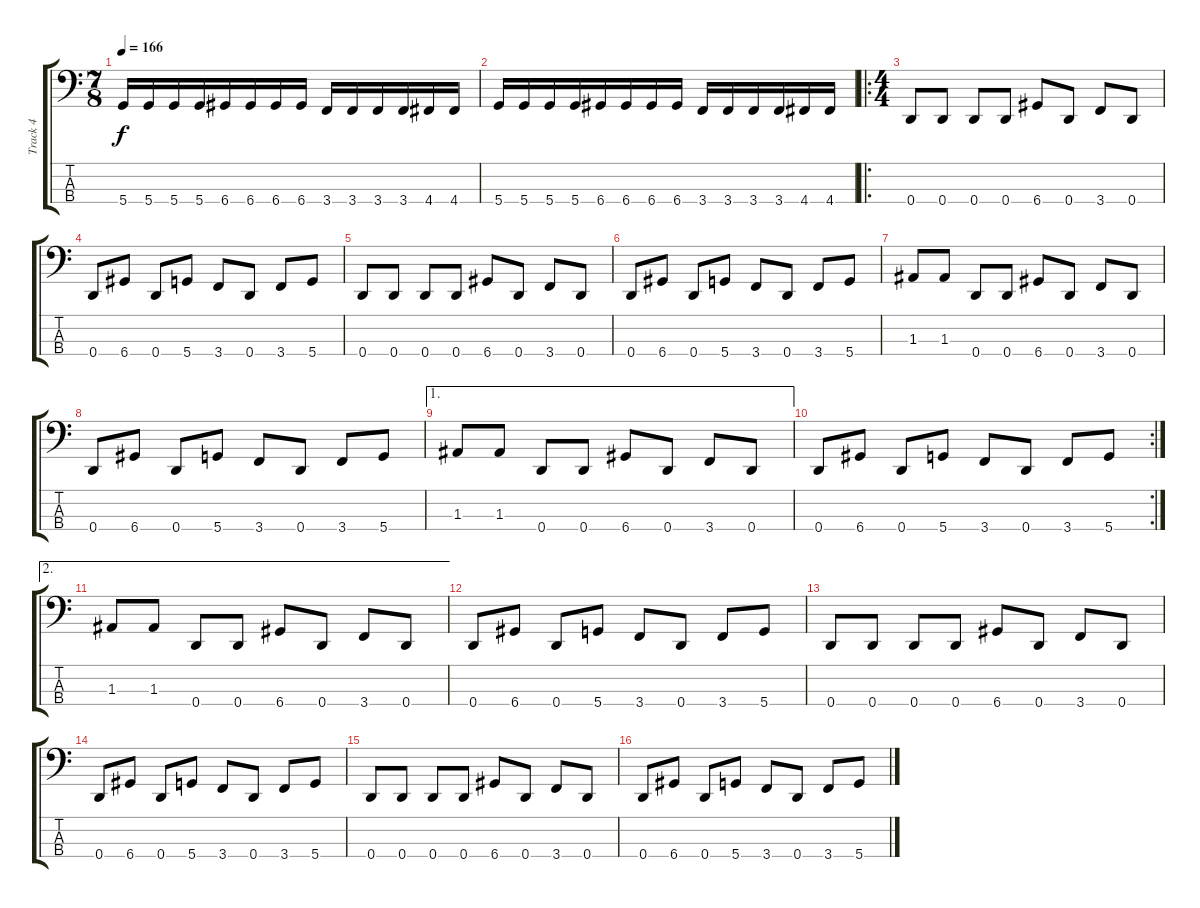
\track ("Track 4" "Track 4") {instrument electricbasspick}
\staff {score tabs}
\tuning (G2 D2 A1 D1) {hide}
\ts (7 8)
\tempo 166
\clef f4
\ks c
5.4.16{dy f} 5.4.16 5.4.16 5.4.16 6.4.16 6.4.16 6.4.16 6.4.16 3.4.16 3.4.16 3.4.16 3.4.16 4.4.16 4.4.16 |
5.4.16 5.4.16 5.4.16 5.4.16 6.4.16 6.4.16 6.4.16 6.4.16 3.4.16 3.4.16 3.4.16 3.4.16 4.4.16 4.4.16 |
\ro
\ts (4 4)
0.4.8 0.4.8 0.4.8 0.4.8 6.4.8 0.4.8 3.4.8 0.4.8 |
0.4.8 6.4.8 0.4.8 5.4.8 3.4.8 0.4.8 3.4.8 5.4.8 |
0.4.8 0.4.8 0.4.8 0.4.8 6.4.8 0.4.8 3.4.8 0.4.8 |
0.4.8 6.4.8 0.4.8 5.4.8 3.4.8 0.4.8 3.4.8 5.4.8 |
1.3.8 1.3.8 0.4.8 0.4.8 6.4.8 0.4.8 3.4.8 0.4.8 |
0.4.8 6.4.8 0.4.8 5.4.8 3.4.8 0.4.8 3.4.8 5.4.8 |
\ae 1
1.3.8 1.3.8 0.4.8 0.4.8 6.4.8 0.4.8 3.4.8 0.4.8 |
\rc 2
0.4.8 6.4.8 0.4.8 5.4.8 3.4.8 0.4.8 3.4.8 5.4.8 |
\ae 2
1.3.8 1.3.8 0.4.8 0.4.8 6.4.8 0.4.8 3.4.8 0.4.8 |
0.4.8 6.4.8 0.4.8 5.4.8 3.4.8 0.4.8 3.4.8 5.4.8 |
0.4.8 0.4.8 0.4.8 0.4.8 6.4.8 0.4.8 3.4.8 0.4.8 |
0.4.8 6.4.8 0.4.8 5.4.8 3.4.8 0.4.8 3.4.8 5.4.8 |
0.4.8 0.4.8 0.4.8 0.4.8 6.4.8 0.4.8 3.4.8 0.4.8 |
0.4.8 6.4.8 0.4.8 5.4.8 3.4.8 0.4.8 3.4.8 5.4.8
